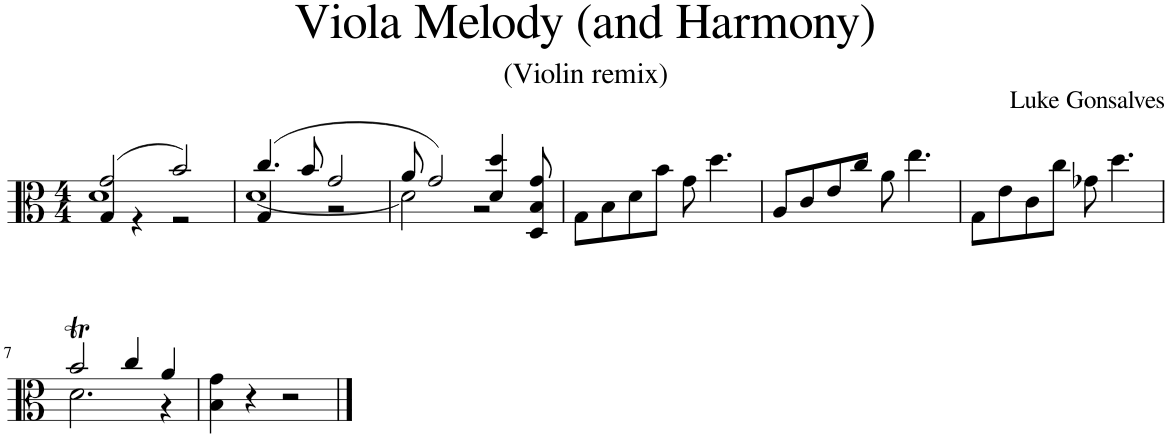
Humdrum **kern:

**kern
*part1
*staff1
*I"Viola
*I'Vla.
*clefC3
*k[]
*M4/4
=1
*^
*	*^
(2g/	1d	4G/
.	.	4r
2b/)	.	2r
=2	=2	=2
(4.cc/	[1d	4G/
.	.	4ryy
8b/	.	.
2g/	.	2r
*	*v	*v
=3	=3
8a/	2d\]
2g/)	.
.	2r
4d/ 4dd/	.
8D/ 8B/ 8g/	.
*v	*v
=4
8G\L
8B\
8d\
8b\J
8g\
4.dd\
=5
8A/L
8c/
8e/
8cc/J
8a\
4.ee\
=6
8G\L
8e\
8c\
8cc\J
8g-X\
4.dd\
!!LO:LB:g=z
=7
*^
2bt/	2.d\
4cc/	.
4a/	4r
*v	*v
=8
4B\ 4g\
4r
2r
==
*-
